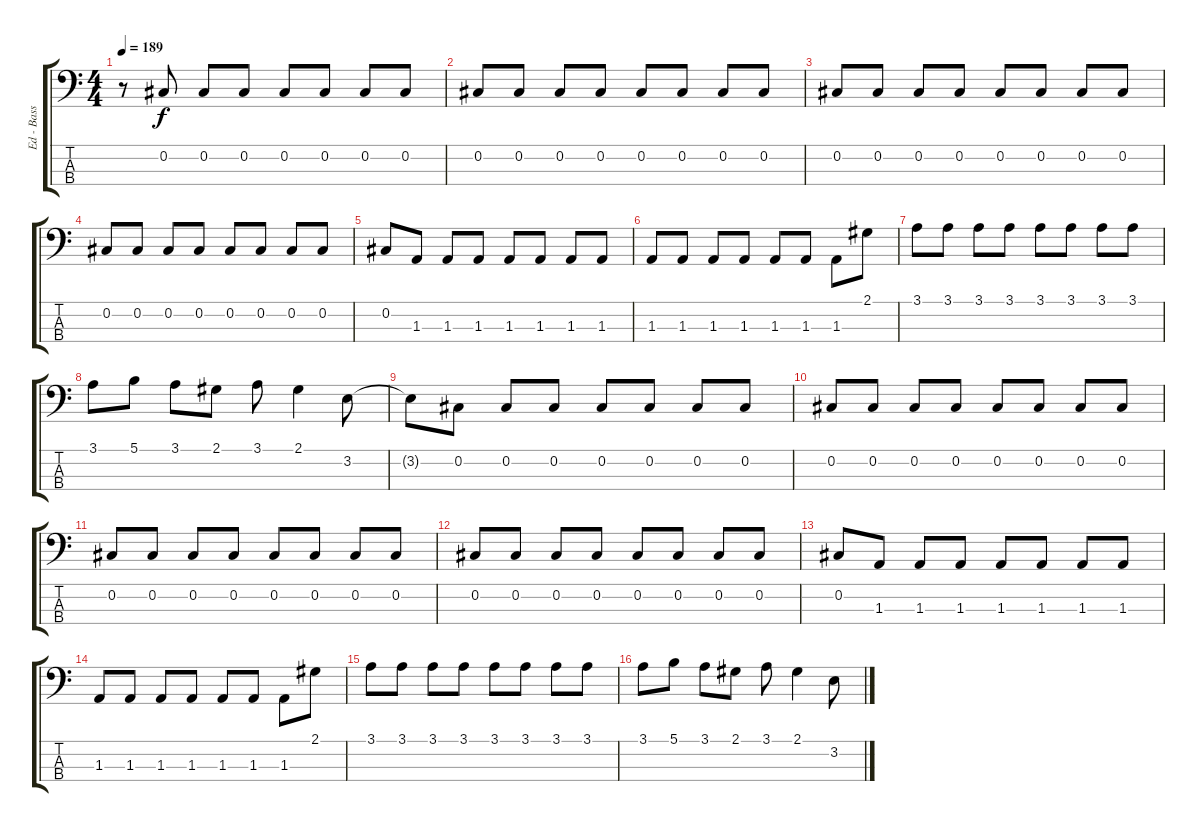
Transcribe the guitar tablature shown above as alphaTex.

\track ("Ed - Bass" "Ed - Bass") {instrument electricbassfinger}
\staff {score tabs}
\tuning (Gb2 Db2 Ab1 Db1) {hide}
\ts (4 4)
\tempo 189
\clef f4
\ks c
r.8{dy f} 0.2.8 0.2.8 0.2.8 0.2.8 0.2.8 0.2.8 0.2.8 |
0.2.8 0.2.8 0.2.8 0.2.8 0.2.8 0.2.8 0.2.8 0.2.8 |
0.2.8 0.2.8 0.2.8 0.2.8 0.2.8 0.2.8 0.2.8 0.2.8 |
0.2.8 0.2.8 0.2.8 0.2.8 0.2.8 0.2.8 0.2.8 0.2.8 |
0.2.8 1.3.8 1.3.8 1.3.8 1.3.8 1.3.8 1.3.8 1.3.8 |
1.3.8 1.3.8 1.3.8 1.3.8 1.3.8 1.3.8 1.3.8 2.1.8 |
3.1.8 3.1.8 3.1.8 3.1.8 3.1.8 3.1.8 3.1.8 3.1.8 |
3.1.8 5.1.8 3.1.8 2.1.8 3.1.8 2.1.4 3.2.8 |
3.2{t}.8 0.2.8 0.2.8 0.2.8 0.2.8 0.2.8 0.2.8 0.2.8 |
0.2.8 0.2.8 0.2.8 0.2.8 0.2.8 0.2.8 0.2.8 0.2.8 |
0.2.8 0.2.8 0.2.8 0.2.8 0.2.8 0.2.8 0.2.8 0.2.8 |
0.2.8 0.2.8 0.2.8 0.2.8 0.2.8 0.2.8 0.2.8 0.2.8 |
0.2.8 1.3.8 1.3.8 1.3.8 1.3.8 1.3.8 1.3.8 1.3.8 |
1.3.8 1.3.8 1.3.8 1.3.8 1.3.8 1.3.8 1.3.8 2.1.8 |
3.1.8 3.1.8 3.1.8 3.1.8 3.1.8 3.1.8 3.1.8 3.1.8 |
3.1.8 5.1.8 3.1.8 2.1.8 3.1.8 2.1.4 3.2.8
